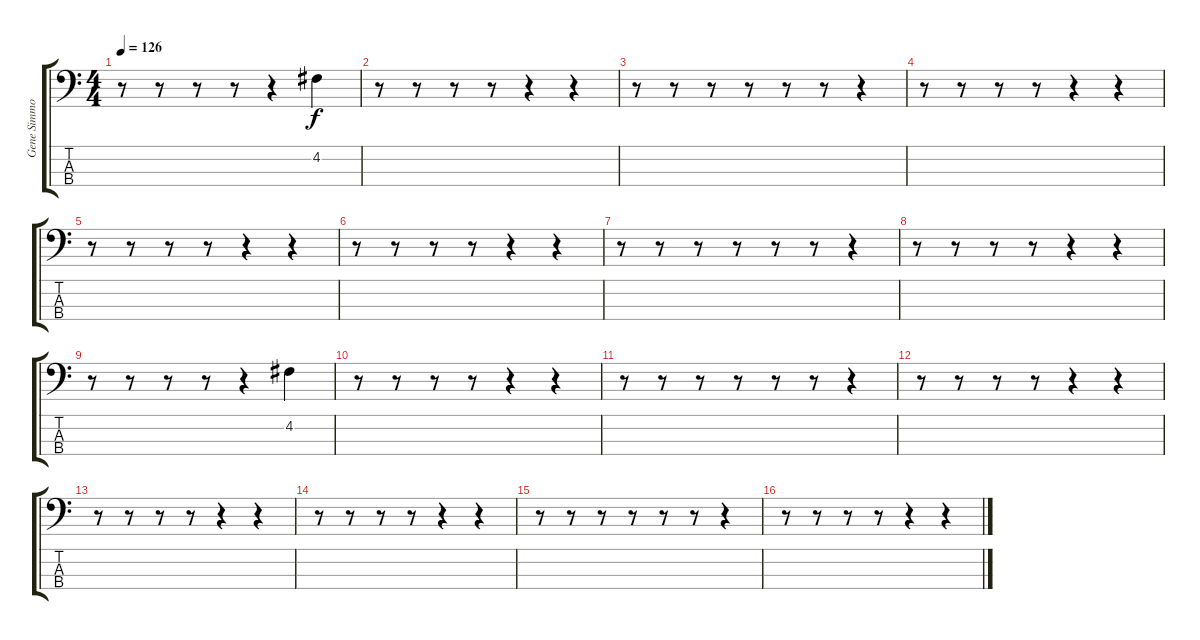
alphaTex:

\track ("Gene Simmons" "Gene Simmo") {instrument electricbasspick}
\staff {score tabs}
\tuning (G2 D2 A1 E1) {hide}
\ts (4 4)
\tempo 126
\clef f4
\ks c
r.8{dy f} r.8 r.8 r.8 r.4 4.2.4 |
r.8 r.8 r.8 r.8 r.4 r.4 |
r.8 r.8 r.8 r.8 r.8 r.8 r.4 |
r.8 r.8 r.8 r.8 r.4 r.4 |
r.8 r.8 r.8 r.8 r.4 r.4 |
r.8 r.8 r.8 r.8 r.4 r.4 |
r.8 r.8 r.8 r.8 r.8 r.8 r.4 |
r.8 r.8 r.8 r.8 r.4 r.4 |
r.8 r.8 r.8 r.8 r.4 4.2.4 |
r.8 r.8 r.8 r.8 r.4 r.4 |
r.8 r.8 r.8 r.8 r.8 r.8 r.4 |
r.8 r.8 r.8 r.8 r.4 r.4 |
r.8 r.8 r.8 r.8 r.4 r.4 |
r.8 r.8 r.8 r.8 r.4 r.4 |
r.8 r.8 r.8 r.8 r.8 r.8 r.4 |
r.8 r.8 r.8 r.8 r.4 r.4
